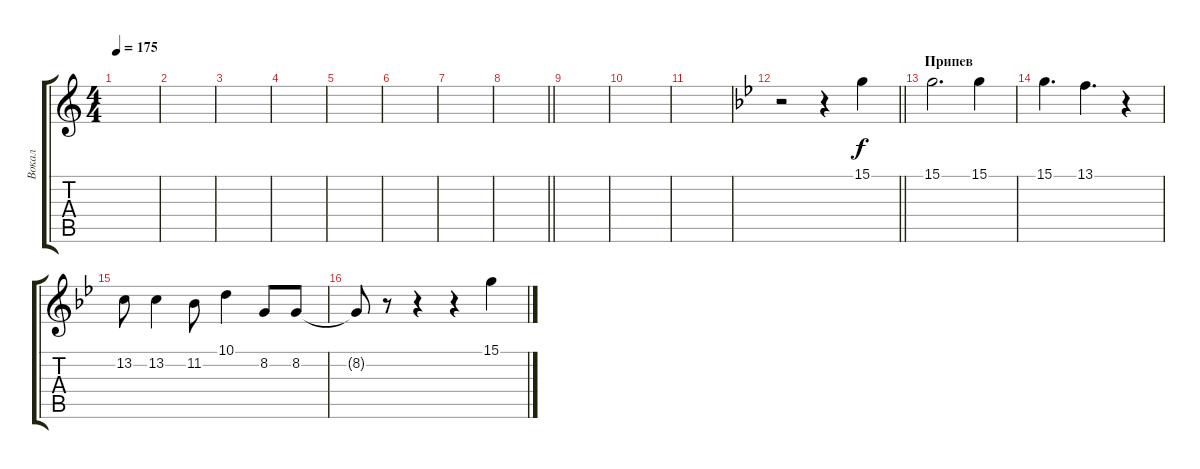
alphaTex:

\track ("Вокал" "Вокал") {instrument flute}
\staff {score tabs}
\tuning (E4 B3 G3 D3 A2 E2) {hide}
\ts (4 4)
\section ("" " ")
\tempo 175
\clef g2
\ks c
|
|
|
|
|
|
|
\barLineRight lightlight
|
\section ("" " ")
|
|
|
\barLineRight lightlight
\ks bb
r.2 r.4 15.1.4 |
\section ("" "Припев")
15.1.2{d} 15.1.4 |
15.1.4{d} 13.1.4{d} r.4 |
13.2.8 13.2.4 11.2.8 10.1.4 8.2.8 8.2.8 |
8.2{t}.8 r.8 r.4 r.4 15.1.4
